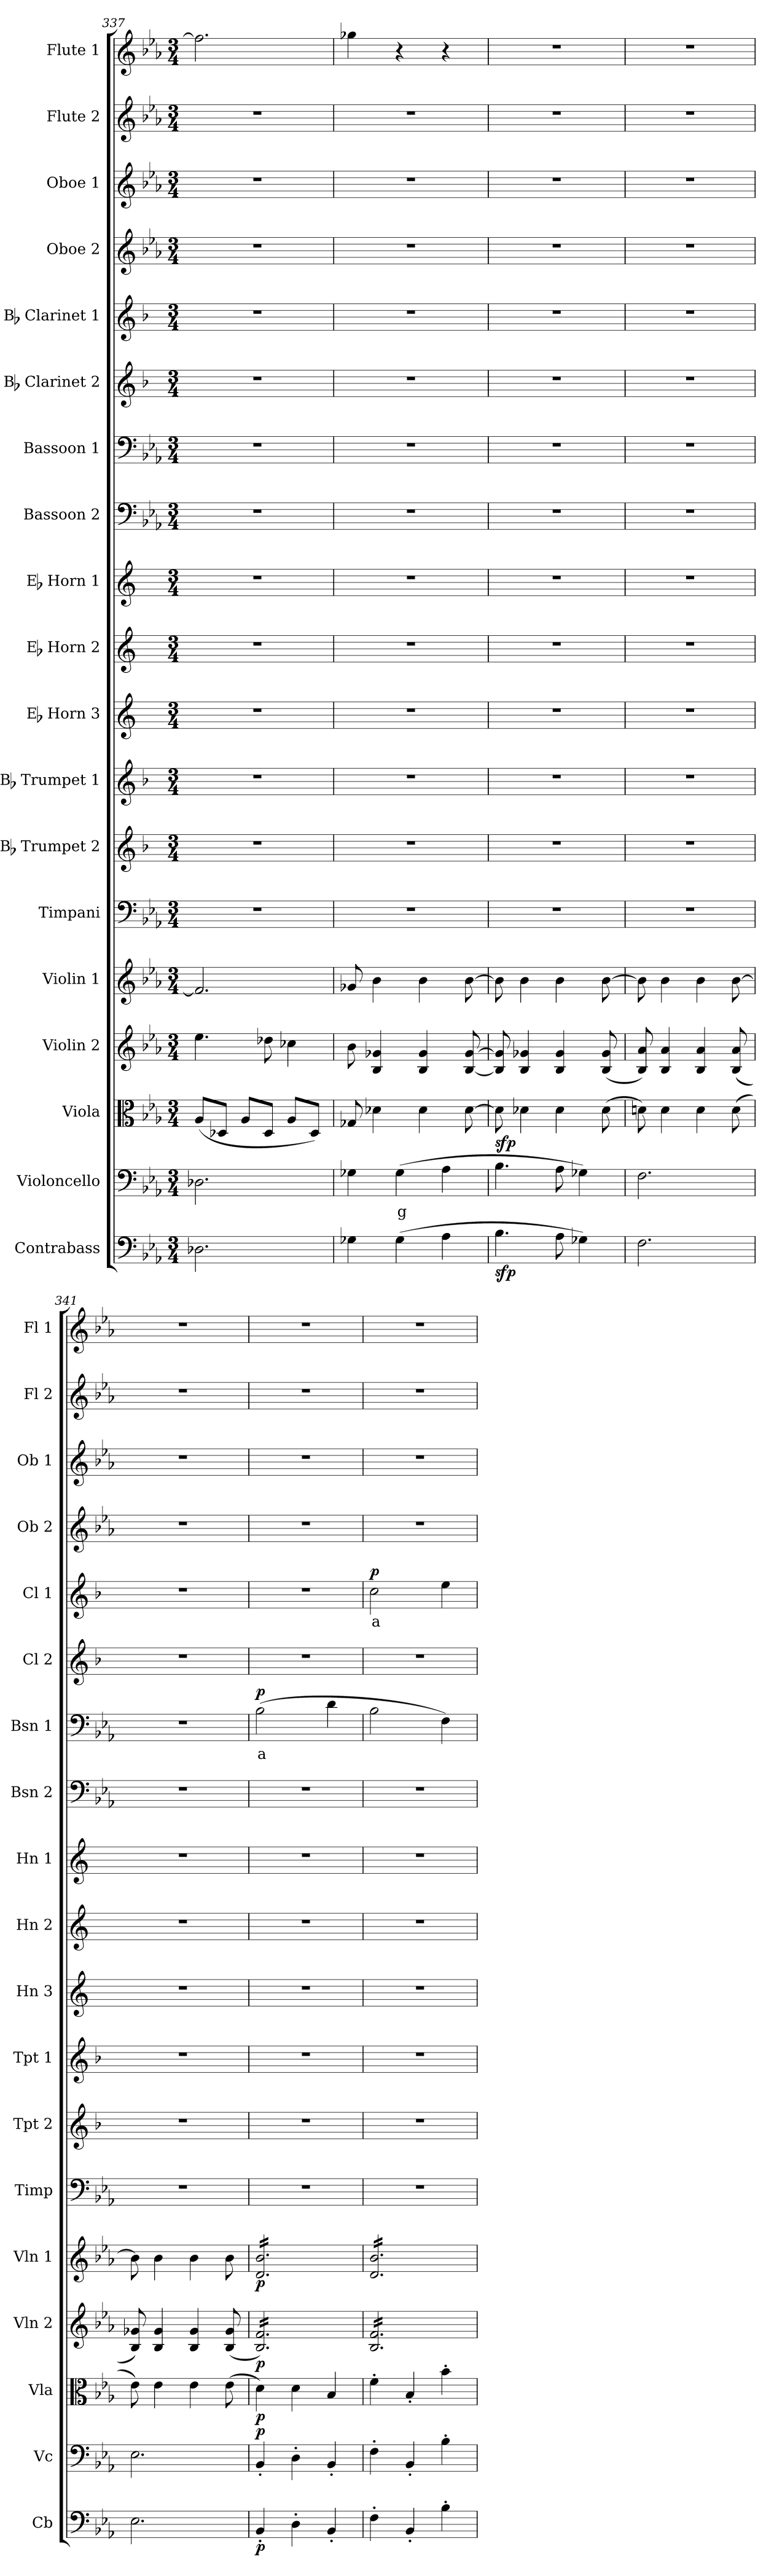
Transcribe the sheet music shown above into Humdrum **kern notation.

**kern	**dynam	**kern	**text	**dynam	**kern	**dynam	**kern	**dynam	**kern	**dynam	**kern	**kern	**kern	**kern	**kern	**kern	**kern	**kern	**text	**dynam	**kern	**kern	**text	**dynam	**kern	**kern	**kern	**kern
*part19	*part19	*part18	*part18	*part18	*part17	*part17	*part16	*part16	*part15	*part15	*part14	*part13	*part12	*part11	*part10	*part9	*part8	*part7	*part7	*part7	*part6	*part5	*part5	*part5	*part4	*part3	*part2	*part1
*staff19	*staff19	*staff18	*staff18	*staff18	*staff17	*staff17	*staff16	*staff16	*staff15	*staff15	*staff14	*staff13	*staff12	*staff11	*staff10	*staff9	*staff8	*staff7	*staff7	*staff7	*staff6	*staff5	*staff5	*staff5	*staff4	*staff3	*staff2	*staff1
*I"Contrabass	*	*I"Violoncello	*	*	*I"Viola	*	*I"Violin 2	*	*I"Violin 1	*	*I"Timpani	*I"Bb Trumpet 2	*I"Bb Trumpet 1	*I"Eb Horn 3	*I"Eb Horn 2	*I"Eb Horn 1	*I"Bassoon 2	*I"Bassoon 1	*	*	*I"Bb Clarinet 2	*I"Bb Clarinet 1	*	*	*I"Oboe 2	*I"Oboe 1	*I"Flute 2	*I"Flute 1
*I'Cb	*	*I'Vc	*	*	*I'Vla	*	*I'Vln 2	*	*I'Vln 1	*	*I'Timp	*I'Tpt 2	*I'Tpt 1	*I'Hn 3	*I'Hn 2	*I'Hn 1	*I'Bsn 2	*I'Bsn 1	*	*	*I'Cl 2	*I'Cl 1	*	*	*I'Ob 2	*I'Ob 1	*I'Fl 2	*I'Fl 1
*clefF4	*	*clefF4	*	*	*clefC3	*	*clefG2	*	*clefG2	*	*clefF4	*clefG2	*clefG2	*clefG2	*clefG2	*clefG2	*clefF4	*clefF4	*	*	*clefG2	*clefG2	*	*	*clefG2	*clefG2	*clefG2	*clefG2
*ITrd7c12	*	*	*	*	*	*	*	*	*	*	*	*ITrd1c2	*ITrd1c2	*ITrd5c9	*ITrd5c9	*ITrd5c9	*	*	*	*	*ITrd1c2	*ITrd1c2	*	*	*	*	*	*
*k[b-e-a-]	*	*k[b-e-a-]	*	*	*k[b-e-a-]	*	*k[b-e-a-]	*	*k[b-e-a-]	*	*k[b-e-a-]	*k[b-e-a-]	*k[b-e-a-]	*k[b-e-a-]	*k[b-e-a-]	*k[b-e-a-]	*k[b-e-a-]	*k[b-e-a-]	*	*	*k[b-e-a-]	*k[b-e-a-]	*	*	*k[b-e-a-]	*k[b-e-a-]	*k[b-e-a-]	*k[b-e-a-]
*M3/4	*	*M3/4	*	*	*M3/4	*	*M3/4	*	*M3/4	*	*M3/4	*M3/4	*M3/4	*M3/4	*M3/4	*M3/4	*M3/4	*M3/4	*	*	*M3/4	*M3/4	*	*	*M3/4	*M3/4	*M3/4	*M3/4
=337	=337	=337	=337	=337	=337	=337	=337	=337	=337	=337	=337	=337	=337	=337	=337	=337	=337	=337	=337	=337	=337	=337	=337	=337	=337	=337	=337	=337
2.DD-X\	.	2.D-X\	.	.	(8A-/L	.	4.ee-\	.	2.f/]	.	2.r	2.r	2.r	2.r	2.r	2.r	2.r	2.r	.	.	2.r	2.r	.	.	2.r	2.r	2.r	2.ff\]
.	.	.	.	.	8D-X/J	.	.	.	.	.	.	.	.	.	.	.	.	.	.	.	.	.	.	.	.	.	.	.
.	.	.	.	.	8A-/L	.	.	.	.	.	.	.	.	.	.	.	.	.	.	.	.	.	.	.	.	.	.	.
.	.	.	.	.	8D-/J	.	8dd-X\	.	.	.	.	.	.	.	.	.	.	.	.	.	.	.	.	.	.	.	.	.
.	.	.	.	.	8A-/L	.	4cc-X\	.	.	.	.	.	.	.	.	.	.	.	.	.	.	.	.	.	.	.	.	.
.	.	.	.	.	8D-/J)	.	.	.	.	.	.	.	.	.	.	.	.	.	.	.	.	.	.	.	.	.	.	.
=338	=338	=338	=338	=338	=338	=338	=338	=338	=338	=338	=338	=338	=338	=338	=338	=338	=338	=338	=338	=338	=338	=338	=338	=338	=338	=338	=338	=338
4GG-X\	.	4G-X\	.	.	8G-X/	.	8b-\	.	8g-X/	.	2.r	2.r	2.r	2.r	2.r	2.r	2.r	2.r	.	.	2.r	2.r	.	.	2.r	2.r	2.r	4gg-X\
.	.	.	.	.	4d-X\	.	4B-/ 4g-X/	.	4b-\	.	.	.	.	.	.	.	.	.	.	.	.	.	.	.	.	.	.	.
!	!	!	!LO:LY:b:color=#FF0000	!	!	!	!	!	!	!	!	!	!	!	!	!	!	!	!	!	!	!	!	!	!	!	!	!
(4GG-\	.	(4G-\	g	.	.	.	.	.	.	.	.	.	.	.	.	.	.	.	.	.	.	.	.	.	.	.	.	4r
.	.	.	.	.	4d-\	.	4B-/ 4g-/	.	4b-\	.	.	.	.	.	.	.	.	.	.	.	.	.	.	.	.	.	.	.
4AA-\	.	4A-\	.	.	.	.	.	.	.	.	.	.	.	.	.	.	.	.	.	.	.	.	.	.	.	.	.	4r
.	.	.	.	.	[8d-\	.	[8B-/ [8g-/	.	[8b-\	.	.	.	.	.	.	.	.	.	.	.	.	.	.	.	.	.	.	.
=339	=339	=339	=339	=339	=339	=339	=339	=339	=339	=339	=339	=339	=339	=339	=339	=339	=339	=339	=339	=339	=339	=339	=339	=339	=339	=339	=339	=339
!	!LO:DY:b	!	!	!LO:DY:b	!	!	!	!	!	!	!	!	!	!	!	!	!	!	!	!	!	!	!	!	!	!	!	!
4.BB-\	sfp	4.B-\	.	sfp	8d-\]	.	8B-/] 8g-/]	.	8b-\]	.	2.r	2.r	2.r	2.r	2.r	2.r	2.r	2.r	.	.	2.r	2.r	.	.	2.r	2.r	2.r	2.r
.	.	.	.	.	4d-X\	.	4B-/ 4g-X/	.	4b-\	.	.	.	.	.	.	.	.	.	.	.	.	.	.	.	.	.	.	.
8AA-\	.	8A-\	.	.	4d-\	.	4B-/ 4g-/	.	4b-\	.	.	.	.	.	.	.	.	.	.	.	.	.	.	.	.	.	.	.
4GG-X\)	.	4G-X\)	.	.	.	.	.	.	.	.	.	.	.	.	.	.	.	.	.	.	.	.	.	.	.	.	.	.
.	.	.	.	.	(8d-\	.	(8B-/ 8g-/	.	[8b-\	.	.	.	.	.	.	.	.	.	.	.	.	.	.	.	.	.	.	.
!!LO:PB:g=z
=340	=340	=340	=340	=340	=340	=340	=340	=340	=340	=340	=340	=340	=340	=340	=340	=340	=340	=340	=340	=340	=340	=340	=340	=340	=340	=340	=340	=340
2.FF\	.	2.F\	.	.	8dn\)	.	8B-/ 8a-/)	.	8b-\]	.	2.r	2.r	2.r	2.r	2.r	2.r	2.r	2.r	.	.	2.r	2.r	.	.	2.r	2.r	2.r	2.r
.	.	.	.	.	4d\	.	4B-/ 4a-/	.	4b-\	.	.	.	.	.	.	.	.	.	.	.	.	.	.	.	.	.	.	.
.	.	.	.	.	4d\	.	4B-/ 4a-/	.	4b-\	.	.	.	.	.	.	.	.	.	.	.	.	.	.	.	.	.	.	.
.	.	.	.	.	(8d\	.	(8B-/ 8a-/	.	[8b-\	.	.	.	.	.	.	.	.	.	.	.	.	.	.	.	.	.	.	.
=341	=341	=341	=341	=341	=341	=341	=341	=341	=341	=341	=341	=341	=341	=341	=341	=341	=341	=341	=341	=341	=341	=341	=341	=341	=341	=341	=341	=341
2.EE-\	.	2.E-\	.	.	8e-\)	.	8B-/ 8g-X/)	.	8b-\]	.	2.r	2.r	2.r	2.r	2.r	2.r	2.r	2.r	.	.	2.r	2.r	.	.	2.r	2.r	2.r	2.r
.	.	.	.	.	4e-\	.	4B-/ 4g-/	.	4b-\	.	.	.	.	.	.	.	.	.	.	.	.	.	.	.	.	.	.	.
.	.	.	.	.	4e-\	.	4B-/ 4g-/	.	4b-\	.	.	.	.	.	.	.	.	.	.	.	.	.	.	.	.	.	.	.
.	.	.	.	.	(8e-\	.	(8B-/ 8g-/	.	8b-\	.	.	.	.	.	.	.	.	.	.	.	.	.	.	.	.	.	.	.
=342	=342	=342	=342	=342	=342	=342	=342	=342	=342	=342	=342	=342	=342	=342	=342	=342	=342	=342	=342	=342	=342	=342	=342	=342	=342	=342	=342	=342
!	!LO:DY:b	!	!	!LO:DY:b	!	!LO:DY:b	!	!LO:DY:b	!	!LO:DY:b	!	!	!	!	!	!	!	!	!LO:LY:b:color=#FF0000	!LO:DY:b	!	!	!	!	!	!	!	!
*	*	*	*	*	*	*	*tremolo	*	*	*	*	*	*	*	*	*	*	*	*	*	*	*	*	*	*	*	*	*
*	*	*	*	*	*	*	*	*	*tremolo	*	*	*	*	*	*	*	*	*	*	*	*	*	*	*	*	*	*	*
4BBB-'/	p	4BB-'/	.	p	4d\)	p	16B-/ 16f/)LL	p	16d/ 16b-/LL	p	2.r	2.r	2.r	2.r	2.r	2.r	2.r	(2B-\	a	p	2.r	2.r	.	.	2.r	2.r	2.r	2.r
.	.	.	.	.	.	.	16B-/ 16f/)	.	16d/ 16b-/	.	.	.	.	.	.	.	.	.	.	.	.	.	.	.	.	.	.	.
.	.	.	.	.	.	.	16B-/ 16f/)	.	16d/ 16b-/	.	.	.	.	.	.	.	.	.	.	.	.	.	.	.	.	.	.	.
.	.	.	.	.	.	.	16B-/ 16f/)	.	16d/ 16b-/	.	.	.	.	.	.	.	.	.	.	.	.	.	.	.	.	.	.	.
4DD'\	.	4D'\	.	.	4d\	.	16B-/ 16f/)	.	16d/ 16b-/	.	.	.	.	.	.	.	.	.	.	.	.	.	.	.	.	.	.	.
.	.	.	.	.	.	.	16B-/ 16f/)	.	16d/ 16b-/	.	.	.	.	.	.	.	.	.	.	.	.	.	.	.	.	.	.	.
.	.	.	.	.	.	.	16B-/ 16f/)	.	16d/ 16b-/	.	.	.	.	.	.	.	.	.	.	.	.	.	.	.	.	.	.	.
.	.	.	.	.	.	.	16B-/ 16f/)	.	16d/ 16b-/	.	.	.	.	.	.	.	.	.	.	.	.	.	.	.	.	.	.	.
4BBB-'/	.	4BB-'/	.	.	4B-/	.	16B-/ 16f/)	.	16d/ 16b-/	.	.	.	.	.	.	.	.	4d\	.	.	.	.	.	.	.	.	.	.
.	.	.	.	.	.	.	16B-/ 16f/)	.	16d/ 16b-/	.	.	.	.	.	.	.	.	.	.	.	.	.	.	.	.	.	.	.
.	.	.	.	.	.	.	16B-/ 16f/)	.	16d/ 16b-/	.	.	.	.	.	.	.	.	.	.	.	.	.	.	.	.	.	.	.
.	.	.	.	.	.	.	16B-/ 16f/)JJ	.	16d/ 16b-/JJ	.	.	.	.	.	.	.	.	.	.	.	.	.	.	.	.	.	.	.
=343	=343	=343	=343	=343	=343	=343	=343	=343	=343	=343	=343	=343	=343	=343	=343	=343	=343	=343	=343	=343	=343	=343	=343	=343	=343	=343	=343	=343
!	!	!	!	!	!	!	!	!	!	!	!	!	!	!	!	!	!	!	!	!	!	!	!LO:LY:b:color=#FF0000	!LO:DY:b	!	!	!	!
4FF'\	.	4F'\	.	.	4f'\	.	16B-/ 16f/LL	.	16d/ 16b-/LL	.	2.r	2.r	2.r	2.r	2.r	2.r	2.r	2B-\	.	.	2.r	2b-\	a	p	2.r	2.r	2.r	2.r
.	.	.	.	.	.	.	16B-/ 16f/	.	16d/ 16b-/	.	.	.	.	.	.	.	.	.	.	.	.	.	.	.	.	.	.	.
.	.	.	.	.	.	.	16B-/ 16f/	.	16d/ 16b-/	.	.	.	.	.	.	.	.	.	.	.	.	.	.	.	.	.	.	.
.	.	.	.	.	.	.	16B-/ 16f/	.	16d/ 16b-/	.	.	.	.	.	.	.	.	.	.	.	.	.	.	.	.	.	.	.
4BBB-'/	.	4BB-'/	.	.	4B-'/	.	16B-/ 16f/	.	16d/ 16b-/	.	.	.	.	.	.	.	.	.	.	.	.	.	.	.	.	.	.	.
.	.	.	.	.	.	.	16B-/ 16f/	.	16d/ 16b-/	.	.	.	.	.	.	.	.	.	.	.	.	.	.	.	.	.	.	.
.	.	.	.	.	.	.	16B-/ 16f/	.	16d/ 16b-/	.	.	.	.	.	.	.	.	.	.	.	.	.	.	.	.	.	.	.
.	.	.	.	.	.	.	16B-/ 16f/	.	16d/ 16b-/	.	.	.	.	.	.	.	.	.	.	.	.	.	.	.	.	.	.	.
4BB-'\	.	4B-'\	.	.	4b-'\	.	16B-/ 16f/	.	16d/ 16b-/	.	.	.	.	.	.	.	.	4F\)	.	.	.	4dd\	.	.	.	.	.	.
.	.	.	.	.	.	.	16B-/ 16f/	.	16d/ 16b-/	.	.	.	.	.	.	.	.	.	.	.	.	.	.	.	.	.	.	.
.	.	.	.	.	.	.	16B-/ 16f/	.	16d/ 16b-/	.	.	.	.	.	.	.	.	.	.	.	.	.	.	.	.	.	.	.
.	.	.	.	.	.	.	16B-/ 16f/JJ	.	16d/ 16b-/JJ	.	.	.	.	.	.	.	.	.	.	.	.	.	.	.	.	.	.	.
*	*	*	*	*	*	*	*	*	*Xtremolo	*	*	*	*	*	*	*	*	*	*	*	*	*	*	*	*	*	*	*
*	*	*	*	*	*	*	*Xtremolo	*	*	*	*	*	*	*	*	*	*	*	*	*	*	*	*	*	*	*	*	*
=	=	=	=	=	=	=	=	=	=	=	=	=	=	=	=	=	=	=	=	=	=	=	=	=	=	=	=	=
*-	*-	*-	*-	*-	*-	*-	*-	*-	*-	*-	*-	*-	*-	*-	*-	*-	*-	*-	*-	*-	*-	*-	*-	*-	*-	*-	*-	*-
